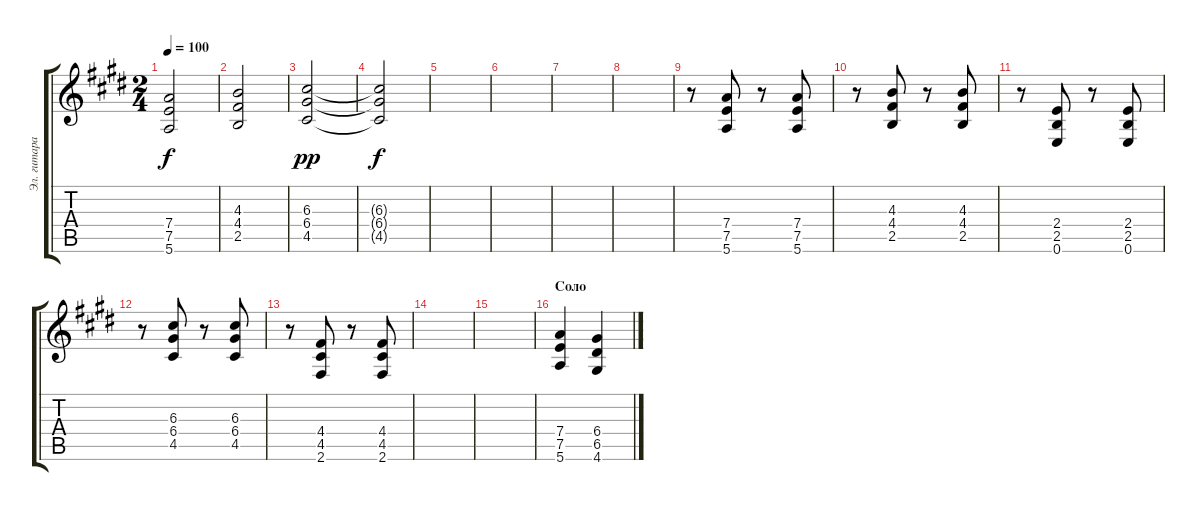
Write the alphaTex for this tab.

\track ("Эл. гитара" "Эл. гитара") {instrument distortionguitar}
\staff {score tabs}
\tuning (E4 B3 G3 D3 A2 E2) {hide}
\ts (2 4)
\tempo 100
\clef g2
\ks c#minor
(7.4 7.5 5.6).2{dy f} |
(4.3 4.4 2.5).2 |
(6.3 6.4 4.5).2{dy pp} |
(6.3{t} 6.4{t} 4.5{t}).2{dy f} |
|
|
|
|
r.8 (7.4 7.5 5.6).8 r.8 (7.4 7.5 5.6).8 |
r.8 (4.3 4.4 2.5).8 r.8 (4.3 4.4 2.5).8 |
r.8 (2.4 2.5 0.6).8 r.8 (2.4 2.5 0.6).8 |
r.8 (6.3 6.4 4.5).8 r.8 (6.3 6.4 4.5).8 |
r.8 (4.4 4.5 2.6).8 r.8 (4.4 4.5 2.6).8 |
|
|
\section ("" "Соло")
(7.4 7.5 5.6).4 (6.4 6.5 4.6).4
